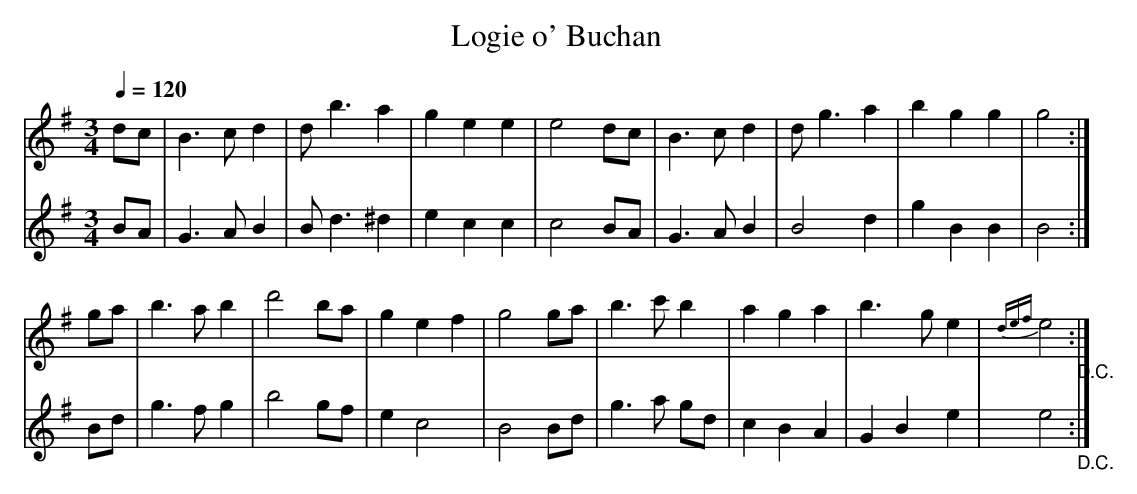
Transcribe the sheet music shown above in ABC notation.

X:1
T:Logie o' Buchan
M:3/4
L:1/4
Q:1/4=120
K:E Minor
[V:1] d/c/|B>cd|d<b a   |gee|e2 d/c/|B>c d   |d<g a|bg g|      g2:|
[V:2] B/A/|G>AB|B<d^d   |ecc|c2 B/A/|G>A B   |B2  d|gB B|      B2:|
[V:1] g/a/|b>ab|d'2 b/a/|gef|g2 g/a/|b>c'b   |a g a|b>ge|{def} e2"_D.C.":|
[V:2] B/d/|g>fg|b2  g/f/|ec2|B2 B/d/|g>a g/d/|c B A|GB e|      e2"_D.C.":|
